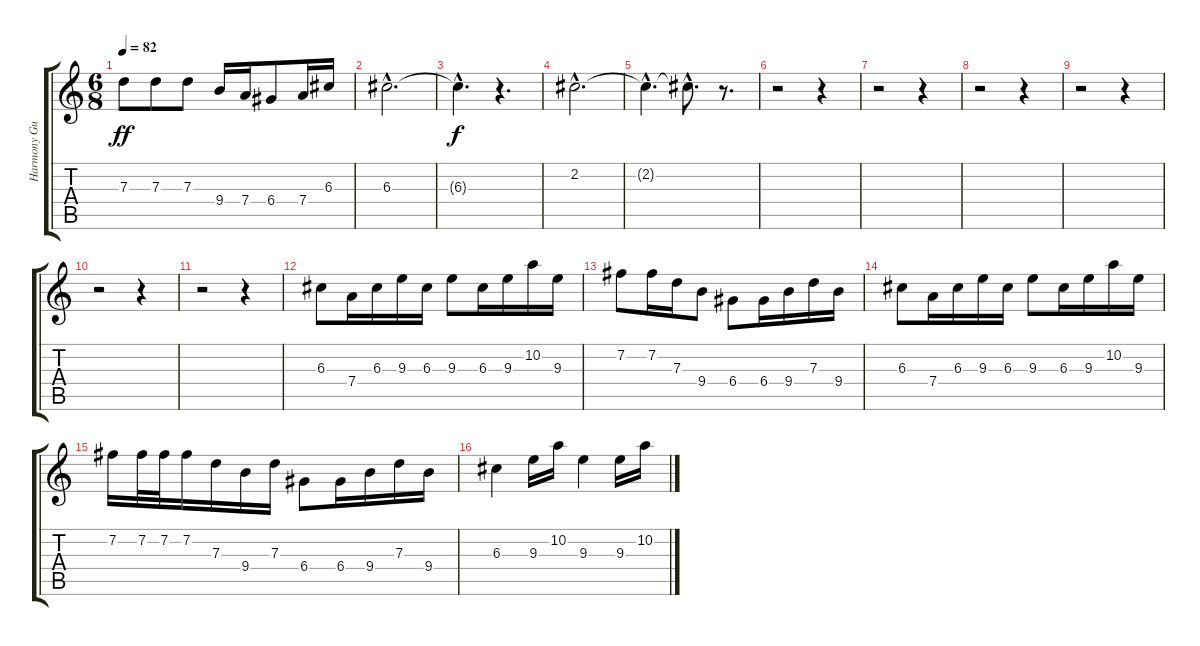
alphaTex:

\track ("Harmony Guitar 1" "Harmony Gu") {instrument distortionguitar}
\staff {score tabs}
\tuning (E4 B3 G3 D3 A2 E2) {hide}
\ts (6 8)
\tempo 82
\clef g2
\ks c
7.3.8{dy ff} 7.3.8 7.3.8 9.4.16 7.4.16 6.4.8 7.4.16 6.3.16 |
6.3{hac}.2{d} |
6.3{hac t}.4{d dy f} r.4{d} |
2.2{hac}.2{d} |
2.2{hac t}.4{d} 2.2{hac t}.8{d} r.8{d} |
r.2 r.4 |
r.2 r.4 |
r.2 r.4 |
r.2 r.4 |
r.2 r.4 |
r.2 r.4 |
6.3.8 7.4.16 6.3.16 9.3.16 6.3.16 9.3.8 6.3.16 9.3.16 10.2.16 9.3.16 |
7.2.8 7.2.16 7.3.16 9.4.8 6.4.8 6.4.16 9.4.16 7.3.16 9.4.16 |
6.3.8 7.4.16 6.3.16 9.3.16 6.3.16 9.3.8 6.3.16 9.3.16 10.2.16 9.3.16 |
7.2.16 7.2.32 7.2.32 7.2.16 7.3.16 9.4.16 7.3.16 6.4.8 6.4.16 9.4.16 7.3.16 9.4.16 |
6.3.4 9.3.16 10.2.16 9.3.4 9.3.16 10.2.16
